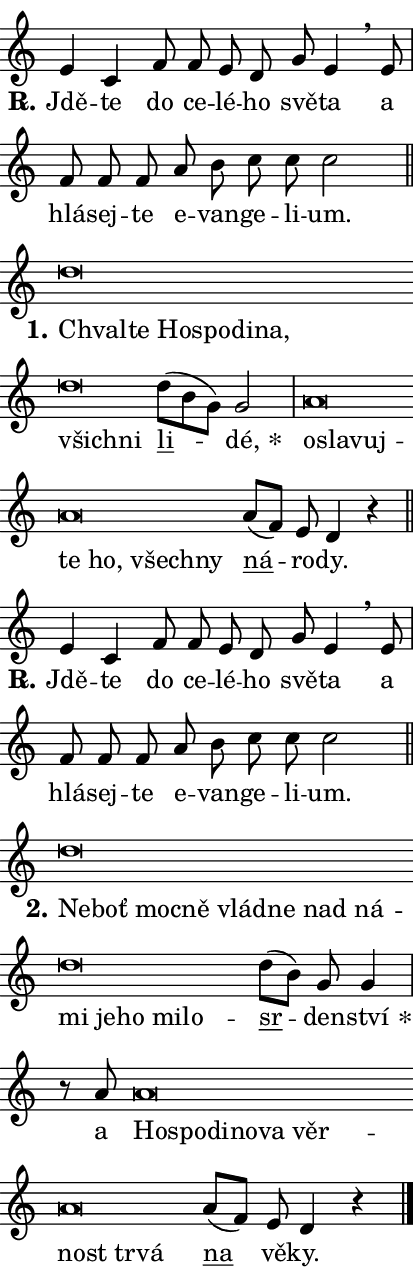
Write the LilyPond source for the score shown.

\version "2.22.1"
\header { tagline = "" }
\paper {
  indent = 0\cm
  top-margin = 0\cm
  right-margin = 0\cm
  bottom-margin = 0\cm
  left-margin = 0\cm
  paper-width = 7\cm
  page-breaking = #ly:one-page-breaking
  system-system-spacing.basic-distance = #11
  score-system-spacing.basic-distance = #11.3
  ragged-last = ##f
}


%% Author: Thomas Morley
%% https://lists.gnu.org/archive/html/lilypond-user/2020-05/msg00002.html
#(define (line-position grob)
"Returns position of @var[grob} in current system:
   @code{'start}, if at first time-step
   @code{'end}, if at last time-step
   @code{'middle} otherwise
"
  (let* ((col (ly:item-get-column grob))
         (ln (ly:grob-object col 'left-neighbor))
         (rn (ly:grob-object col 'right-neighbor))
         (col-to-check-left (if (ly:grob? ln) ln col))
         (col-to-check-right (if (ly:grob? rn) rn col))
         (break-dir-left
           (and
             (ly:grob-property col-to-check-left 'non-musical #f)
             (ly:item-break-dir col-to-check-left)))
         (break-dir-right
           (and
             (ly:grob-property col-to-check-right 'non-musical #f)
             (ly:item-break-dir col-to-check-right))))
        (cond ((eqv? 1 break-dir-left) 'start)
              ((eqv? -1 break-dir-right) 'end)
              (else 'middle))))

#(define (tranparent-at-line-position vctor)
  (lambda (grob)
  "Relying on @code{line-position} select the relevant enry from @var{vctor}.
Used to determine transparency,"
    (case (line-position grob)
      ((end) (not (vector-ref vctor 0)))
      ((middle) (not (vector-ref vctor 1)))
      ((start) (not (vector-ref vctor 2))))))

noteHeadBreakVisibility =
#(define-music-function (break-visibility)(vector?)
"Makes @code{NoteHead}s transparent relying on @var{break-visibility}"
#{
  \override NoteHead.transparent =
    #(tranparent-at-line-position break-visibility)
#})

#(define delete-ledgers-for-transparent-note-heads
  (lambda (grob)
    "Reads whether a @code{NoteHead} is transparent.
If so this @code{NoteHead} is removed from @code{'note-heads} from
@var{grob}, which is supposed to be @code{LedgerLineSpanner}.
As a result ledgers are not printed for this @code{NoteHead}"
    (let* ((nhds-array (ly:grob-object grob 'note-heads))
           (nhds-list
             (if (ly:grob-array? nhds-array)
                 (ly:grob-array->list nhds-array)
                 '()))
           ;; Relies on the transparent-property being done before
           ;; Staff.LedgerLineSpanner.after-line-breaking is executed.
           ;; This is fragile ...
           (to-keep
             (remove
               (lambda (nhd)
                 (ly:grob-property nhd 'transparent #f))
               nhds-list)))
      ;; TODO find a better method to iterate over grob-arrays, similiar
      ;; to filter/remove etc for lists
      ;; For now rebuilt from scratch
      (set! (ly:grob-object grob 'note-heads)  '())
      (for-each
        (lambda (nhd)
          (ly:pointer-group-interface::add-grob grob 'note-heads nhd))
        to-keep))))

hideNotes = {
  \noteHeadBreakVisibility #begin-of-line-visible
}
unHideNotes = {
  \noteHeadBreakVisibility #all-visible
}

% work-around for resetting accidentals
% https://lilypond.org/doc/v2.23/Documentation/notation/displaying-rhythms#unmetered-music
cadenzaMeasure = {
  \cadenzaOff
  \partial 1024 s1024
  \cadenzaOn
}

#(define-markup-command (accent layout props text) (markup?)
  "Underline accented syllable"
  (interpret-markup layout props
    #{\markup \override #'(offset . 4.3) \underline { #text }#}))

responsum = \markup \concat {
  "R" \hspace #-1.05 \path #0.1 #'((moveto 0 0.07) (lineto 0.9 0.8)) \hspace #0.05 "."
}

\layout {
    \context {
        \Staff
        \remove "Time_signature_engraver"
        \override LedgerLineSpanner.after-line-breaking = #delete-ledgers-for-transparent-note-heads
    }
    \context {
        \Voice {
            \override NoteHead.output-attributes = #'((class . "notehead"))
            \override Hairpin.height = #0.55
        }
    }
    \context {
        \Lyrics {
            \override StanzaNumber.output-attributes = #'((class . "stanzanumber"))
            \override LyricSpace.minimum-distance = #0.9
            \override LyricText.font-name = #"TeX Gyre Schola"
            \override LyricText.font-size = 1
            \override StanzaNumber.font-name = #"TeX Gyre Schola Bold"
            \override StanzaNumber.font-size = 1
        }
    }
}

% magnetic-lyrics.ily
%
%   written by
%     Jean Abou Samra <jean@abou-samra.fr>
%     Werner Lemberg <wl@gnu.org>
%
%   adapted by
%     Jiri Hon <jiri.hon@gmail.com>
%
% Version 2022-Apr-15

% https://www.mail-archive.com/lilypond-user@gnu.org/msg149350.html

#(define (Left_hyphen_pointer_engraver context)
   "Collect syllable-hyphen-syllable occurrences in lyrics and store
them in properties.  This engraver only looks to the left.  For
example, if the lyrics input is @code{foo -- bar}, it does the
following.

@itemize @bullet
@item
Set the @code{text} property of the @code{LyricHyphen} grob between
@q{foo} and @q{bar} to @code{foo}.

@item
Set the @code{left-hyphen} property of the @code{LyricText} grob with
text @q{foo} to the @code{LyricHyphen} grob between @q{foo} and
@q{bar}.
@end itemize

Use this auxiliary engraver in combination with the
@code{lyric-@/text::@/apply-@/magnetic-@/offset!} hook."
   (let ((hyphen #f)
         (text #f))
     (make-engraver
      (acknowledgers
       ((lyric-syllable-interface engraver grob source-engraver)
        (set! text grob)))
      (end-acknowledgers
       ((lyric-hyphen-interface engraver grob source-engraver)
        ;(when (not (grob::has-interface grob 'lyric-space-interface))
          (set! hyphen grob)));)
      ((stop-translation-timestep engraver)
       (when (and text hyphen)
         (ly:grob-set-object! text 'left-hyphen hyphen))
       (set! text #f)
       (set! hyphen #f)))))

#(define (lyric-text::apply-magnetic-offset! grob)
   "If the space between two syllables is less than the value in
property @code{LyricText@/.details@/.squash-threshold}, move the right
syllable to the left so that it gets concatenated with the left
syllable.

Use this function as a hook for
@code{LyricText@/.after-@/line-@/breaking} if the
@code{Left_@/hyphen_@/pointer_@/engraver} is active."
   (let ((hyphen (ly:grob-object grob 'left-hyphen #f)))
     (when hyphen
       (let ((left-text (ly:spanner-bound hyphen LEFT)))
         (when (grob::has-interface left-text 'lyric-syllable-interface)
           (let* ((common (ly:grob-common-refpoint grob left-text X))
                  (this-x-ext (ly:grob-extent grob common X))
                  (left-x-ext
                   (begin
                     ;; Trigger magnetism for left-text.
                     (ly:grob-property left-text 'after-line-breaking)
                     (ly:grob-extent left-text common X)))
                  ;; `delta` is the gap width between two syllables.
                  (delta (- (interval-start this-x-ext)
                            (interval-end left-x-ext)))
                  (details (ly:grob-property grob 'details))
                  (threshold (assoc-get 'squash-threshold details 0.2)))
             (when (< delta threshold)
               (let* (;; We have to manipulate the input text so that
                      ;; ligatures crossing syllable boundaries are not
                      ;; disabled.  For languages based on the Latin
                      ;; script this is essentially a beautification.
                      ;; However, for non-Western scripts it can be a
                      ;; necessity.
                      (lt (ly:grob-property left-text 'text))
                      (rt (ly:grob-property grob 'text))
                      (is-space (grob::has-interface hyphen 'lyric-space-interface))
                      (space (if is-space " " ""))
                      (space-markup (grob-interpret-markup grob " "))
                      (space-size (interval-length (ly:stencil-extent space-markup X)))
                      (extra-delta (if is-space space-size 0))
                      ;; Append new syllable.
                      (ltrt-space (if (and (string? lt) (string? rt))
                                (string-append lt space rt)
                                (make-concat-markup (list lt space rt))))
                      ;; Right-align `ltrt` to the right side.
                      (ltrt-space-markup (grob-interpret-markup
                               grob
                               (make-translate-markup
                                (cons (interval-length this-x-ext) 0)
                                (make-right-align-markup ltrt-space)))))
                 (begin
                   ;; Don't print `left-text`.
                   (ly:grob-set-property! left-text 'stencil #f)
                   ;; Set text and stencil (which holds all collected
                   ;; syllables so far) and shift it to the left.
                   (ly:grob-set-property! grob 'text ltrt-space)
                   (ly:grob-set-property! grob 'stencil ltrt-space-markup)
                   (ly:grob-translate-axis! grob (- (- delta extra-delta)) X))))))))))


#(define (lyric-hyphen::displace-bounds-first grob)
   ;; Make very sure this callback isn't triggered too early.
   (let ((left (ly:spanner-bound grob LEFT))
         (right (ly:spanner-bound grob RIGHT)))
     (ly:grob-property left 'after-line-breaking)
     (ly:grob-property right 'after-line-breaking)
     (ly:lyric-hyphen::print grob)))

squashThreshold = #0.4

\layout {
  \context {
    \Lyrics
    \consists #Left_hyphen_pointer_engraver
    \override LyricText.after-line-breaking =
      #lyric-text::apply-magnetic-offset!
    \override LyricHyphen.stencil = #lyric-hyphen::displace-bounds-first
    \override LyricText.details.squash-threshold = \squashThreshold
    \override LyricHyphen.minimum-distance = 0
    \override LyricHyphen.minimum-length = \squashThreshold
  }
}

squash = \override LyricText.details.squash-threshold = 9999
unSquash = \override LyricText.details.squash-threshold = \squashThreshold

left = \override LyricText.self-alignment-X = #LEFT
unLeft = \revert LyricText.self-alignment-X

starOffset = #(lambda (grob) 
                (let ((x_offset (ly:self-alignment-interface::aligned-on-x-parent grob)))
                  (if (= x_offset 0) 0 (+ x_offset 1.2))))

star = #(define-music-function (syllable)(string?)
"Append star separator at the end of a syllable"
#{
  \once \override LyricText.X-offset = #starOffset
  \lyricmode { \markup {
    #syllable
    \override #'((font-name . "TeX Gyre Schola Bold")) \hspace #0.2 \lower #0.65 \larger "*"
  } }
#})

starAccent = #(define-music-function (syllable)(string?)
"Append star separator at the end of a syllable and make accent"
#{
  \once \override LyricText.X-offset = #starOffset
  \lyricmode { \markup {
    \accent #syllable
    \override #'((font-name . "TeX Gyre Schola Bold")) \hspace #0.2 \lower #0.65 \larger "*"
  } }
#})

breath = #(define-music-function (syllable)(string?)
"Append breathing indicator at the end of a syllable"
#{
  \lyricmode { \markup { #syllable "+" } }
#})

optionalBreath = #(define-music-function (syllable)(string?)
"Append optional breathing indicator at the end of a syllable"
#{
  \lyricmode { \markup { #syllable "(+)" } }
#})


\score {
    <<
        \new Voice = "melody" { \cadenzaOn \key c \major \relative { e'4 c f8 f e d \bar "" g e4 \breathe e8 \cadenzaMeasure \bar "|" f f f a b c c c2 \cadenzaMeasure \bar "||" \break } }
        \new Lyrics \lyricsto "melody" { \lyricmode { \set stanza = \responsum
Jdě -- te do ce -- lé -- ho svě -- ta a hlá -- sej -- te e -- van -- ge -- li -- um. } }
    >>
    \layout {}
}

\score {
    <<
        \new Voice = "melody" { \cadenzaOn \key c \major \relative { d''\breve*1/16 \hideNotes \breve*1/16 \bar "" \breve*1/16 \bar "" \breve*1/16 \bar "" \breve*1/16 \bar "" \breve*1/16 \bar "" \breve*1/16 \breve*1/16 \bar "" \unHideNotes \bar "" d8[( b g)] g2 \cadenzaMeasure \bar "|" a\breve*1/16 \hideNotes \breve*1/16 \bar "" \breve*1/16 \bar "" \breve*1/16 \bar "" \breve*1/16 \bar "" \breve*1/16 \breve*1/16 \bar "" \unHideNotes \bar "" a8[( f)] e d4 r \cadenzaMeasure \bar "||" \break } }
        \new Lyrics \lyricsto "melody" { \lyricmode { \set stanza = "1."
\left Chval -- \squash te Ho -- spo -- di -- na, všich -- ni \unLeft \unSquash \markup \accent li -- \star dé, \left o -- \squash sla -- vuj -- te ho, všech -- ny \unLeft \unSquash \markup \accent ná -- ro -- dy. } }
    >>
    \layout {}
}

\score {
    <<
        \new Voice = "melody" { \cadenzaOn \key c \major \relative { e'4 c f8 f e d \bar "" g e4 \breathe e8 \cadenzaMeasure \bar "|" f f f a b c c c2 \cadenzaMeasure \bar "||" \break } }
        \new Lyrics \lyricsto "melody" { \lyricmode { \set stanza = \responsum
Jdě -- te do ce -- lé -- ho svě -- ta a hlá -- sej -- te e -- van -- ge -- li -- um. } }
    >>
    \layout {}
}

\score {
    <<
        \new Voice = "melody" { \cadenzaOn \key c \major \relative { d''\breve*1/16 \hideNotes \breve*1/16 \bar "" \breve*1/16 \bar "" \breve*1/16 \bar "" \breve*1/16 \bar "" \breve*1/16 \bar "" \breve*1/16 \bar "" \breve*1/16 \bar "" \breve*1/16 \bar "" \breve*1/16 \bar "" \breve*1/16 \bar "" \breve*1/16 \breve*1/16 \bar "" \unHideNotes \bar "" d8[( b)] g g4 \cadenzaMeasure \bar "|" r8 a8 a\breve*1/16 \hideNotes \breve*1/16 \bar "" \breve*1/16 \bar "" \breve*1/16 \bar "" \breve*1/16 \bar "" \breve*1/16 \bar "" \breve*1/16 \bar "" \breve*1/16 \breve*1/16 \bar "" \unHideNotes \bar "" a8[( f)] e d4 r \cadenzaMeasure \bar "||" \break } \bar "|." }
        \new Lyrics \lyricsto "melody" { \lyricmode { \set stanza = "2."
\left Ne -- \squash boť moc -- ně vlád -- ne nad ná -- mi je -- ho mi -- lo -- \unLeft \unSquash \markup \accent sr -- den -- \star ství a \left Ho -- \squash spo -- di -- no -- va věr -- nost tr -- vá \unLeft \unSquash \markup \accent na vě -- ky. } }
    >>
    \layout {}
}
